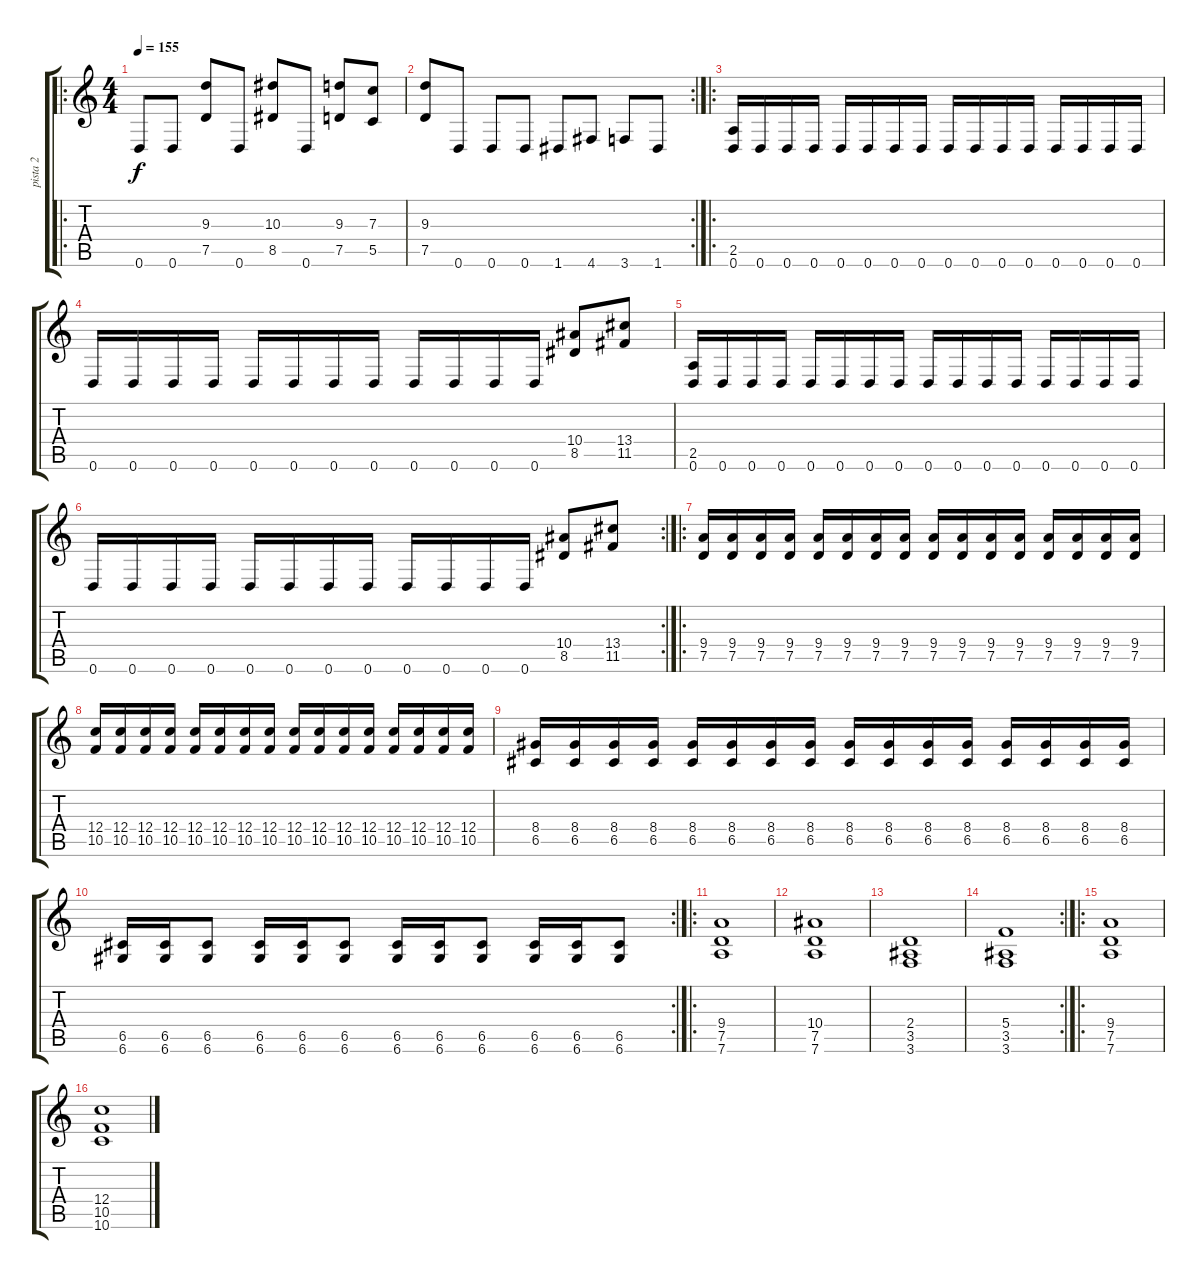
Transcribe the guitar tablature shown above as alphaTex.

\track ("pista 2" "pista 2") {instrument distortionguitar}
\staff {score tabs}
\tuning (D4 A3 F3 C3 G2 D2) {hide}
\ro
\ts (4 4)
\tempo 155
\clef g2
\ks c
0.6.8{dy f} 0.6.8 (9.3 7.5).8 0.6.8 (10.3 8.5).8 0.6.8 (9.3 7.5).8 (7.3 5.5).8 |
\rc 2
(9.3 7.5).8 0.6.8 0.6.8 0.6.8 1.6.8 4.6.8 3.6.8 1.6.8 |
\ro
(2.5 0.6).16 0.6.16 0.6.16 0.6.16 0.6.16 0.6.16 0.6.16 0.6.16 0.6.16 0.6.16 0.6.16 0.6.16 0.6.16 0.6.16 0.6.16 0.6.16 |
0.6.16 0.6.16 0.6.16 0.6.16 0.6.16 0.6.16 0.6.16 0.6.16 0.6.16 0.6.16 0.6.16 0.6.16 (10.4 8.5).8 (13.4 11.5).8 |
(2.5 0.6).16 0.6.16 0.6.16 0.6.16 0.6.16 0.6.16 0.6.16 0.6.16 0.6.16 0.6.16 0.6.16 0.6.16 0.6.16 0.6.16 0.6.16 0.6.16 |
\rc 2
0.6.16 0.6.16 0.6.16 0.6.16 0.6.16 0.6.16 0.6.16 0.6.16 0.6.16 0.6.16 0.6.16 0.6.16 (10.4 8.5).8 (13.4 11.5).8 |
\ro
(9.4 7.5).16 (9.4 7.5).16 (9.4 7.5).16 (9.4 7.5).16 (9.4 7.5).16 (9.4 7.5).16 (9.4 7.5).16 (9.4 7.5).16 (9.4 7.5).16 (9.4 7.5).16 (9.4 7.5).16 (9.4 7.5).16 (9.4 7.5).16 (9.4 7.5).16 (9.4 7.5).16 (9.4 7.5).16 |
(12.4 10.5).16 (12.4 10.5).16 (12.4 10.5).16 (12.4 10.5).16 (12.4 10.5).16 (12.4 10.5).16 (12.4 10.5).16 (12.4 10.5).16 (12.4 10.5).16 (12.4 10.5).16 (12.4 10.5).16 (12.4 10.5).16 (12.4 10.5).16 (12.4 10.5).16 (12.4 10.5).16 (12.4 10.5).16 |
(8.4 6.5).16 (8.4 6.5).16 (8.4 6.5).16 (8.4 6.5).16 (8.4 6.5).16 (8.4 6.5).16 (8.4 6.5).16 (8.4 6.5).16 (8.4 6.5).16 (8.4 6.5).16 (8.4 6.5).16 (8.4 6.5).16 (8.4 6.5).16 (8.4 6.5).16 (8.4 6.5).16 (8.4 6.5).16 |
\rc 2
(6.5 6.6).16 (6.5 6.6).16 (6.5 6.6).8 (6.5 6.6).16 (6.5 6.6).16 (6.5 6.6).8 (6.5 6.6).16 (6.5 6.6).16 (6.5 6.6).8 (6.5 6.6).16 (6.5 6.6).16 (6.5 6.6).8 |
\ro
(9.4 7.5 7.6).1 |
(10.4 7.5 7.6).1 |
(2.4 3.5 3.6).1 |
\rc 2
(5.4 3.5 3.6).1 |
\ro
(9.4 7.5 7.6).1 |
(12.4 10.5 10.6).1
